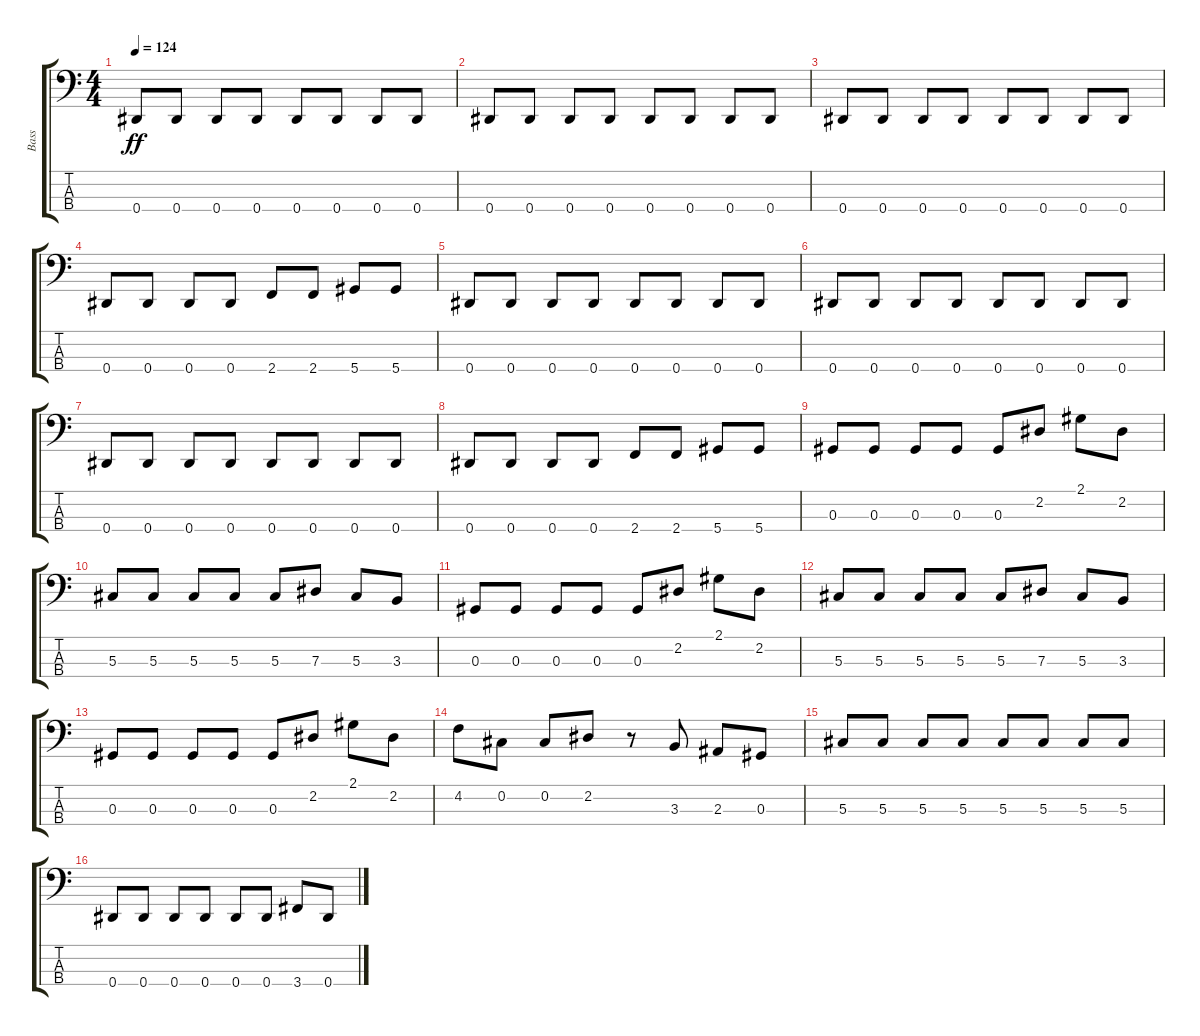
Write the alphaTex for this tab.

\track ("Bass" "Bass") {instrument electricbassfinger}
\staff {score tabs}
\tuning (Gb2 Db2 Ab1 Eb1) {hide}
\ts (4 4)
\tempo 124
\clef f4
\ks c
0.4.8{dy ff} 0.4.8 0.4.8 0.4.8 0.4.8 0.4.8 0.4.8 0.4.8 |
0.4.8 0.4.8 0.4.8 0.4.8 0.4.8 0.4.8 0.4.8 0.4.8 |
0.4.8 0.4.8 0.4.8 0.4.8 0.4.8 0.4.8 0.4.8 0.4.8 |
0.4.8 0.4.8 0.4.8 0.4.8 2.4.8 2.4.8 5.4.8 5.4.8 |
0.4.8 0.4.8 0.4.8 0.4.8 0.4.8 0.4.8 0.4.8 0.4.8 |
0.4.8 0.4.8 0.4.8 0.4.8 0.4.8 0.4.8 0.4.8 0.4.8 |
0.4.8 0.4.8 0.4.8 0.4.8 0.4.8 0.4.8 0.4.8 0.4.8 |
0.4.8 0.4.8 0.4.8 0.4.8 2.4.8 2.4.8 5.4.8 5.4.8 |
0.3.8 0.3.8 0.3.8 0.3.8 0.3.8 2.2.8 2.1.8 2.2.8 |
5.3.8 5.3.8 5.3.8 5.3.8 5.3.8 7.3.8 5.3.8 3.3.8 |
0.3.8 0.3.8 0.3.8 0.3.8 0.3.8 2.2.8 2.1.8 2.2.8 |
5.3.8 5.3.8 5.3.8 5.3.8 5.3.8 7.3.8 5.3.8 3.3.8 |
0.3.8 0.3.8 0.3.8 0.3.8 0.3.8 2.2.8 2.1.8 2.2.8 |
4.2.8 0.2.8 0.2.8 2.2.8 r.8 3.3.8 2.3.8 0.3.8 |
5.3.8 5.3.8 5.3.8 5.3.8 5.3.8 5.3.8 5.3.8 5.3.8 |
0.4.8 0.4.8 0.4.8 0.4.8 0.4.8 0.4.8 3.4.8 0.4.8
